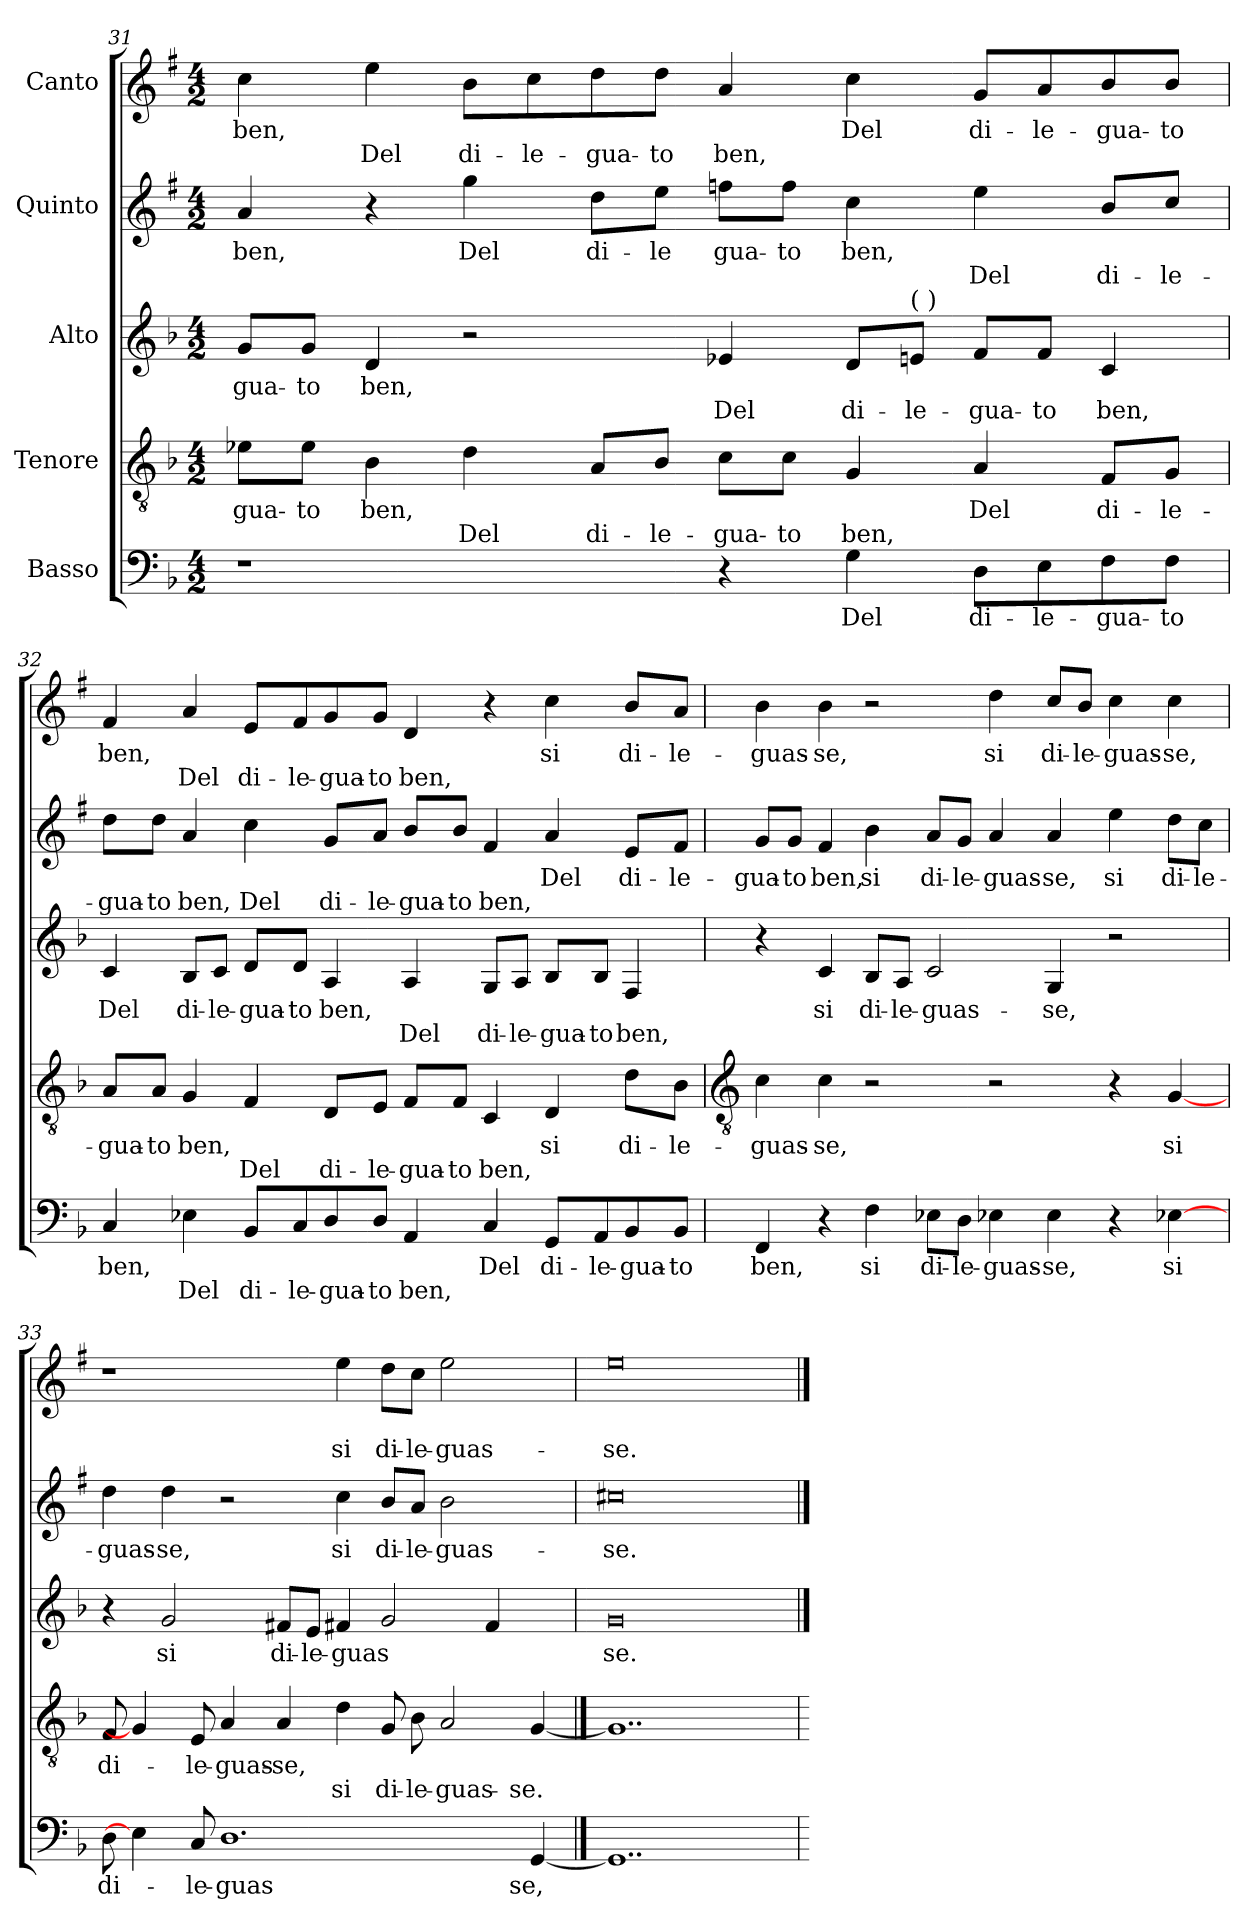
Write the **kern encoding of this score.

**kern	**text	**text	**kern	**text	**text	**kern	**text	**text	**kern	**text	**text	**kern	**text	**text
*part5	*part5	*part5	*part4	*part4	*part4	*part3	*part3	*part3	*part2	*part2	*part2	*part1	*part1	*part1
*staff5	*staff5	*staff5	*staff4	*staff4	*staff4	*staff3	*staff3	*staff3	*staff2	*staff2	*staff2	*staff1	*staff1	*staff1
*I"Basso	*	*	*I"Tenore	*	*	*I"Alto	*	*	*I"Quinto	*	*	*I"Canto	*	*
!!LO:LB:g=z
*clefF4	*	*	*clefGv2	*	*	*clefG2	*	*	*clefG2	*	*	*clefG2	*	*
*	*	*	*	*	*	*	*	*	*ITrd1c2	*	*	*ITrd1c2	*	*
*k[b-]	*	*	*k[b-]	*	*	*k[b-]	*	*	*k[b-]	*	*	*k[b-]	*	*
*F:	*	*	*F:	*	*	*F:	*	*	*F:	*	*	*F:	*	*
*M4/2	*	*	*M4/2	*	*	*M4/2	*	*	*M4/2	*	*	*M4/2	*	*
=31	=31	=31	=31	=31	=31	=31	=31	=31	=31	=31	=31	=31	=31	=31
!	!	!	!	!LO:LY:b	!	!	!LO:LY:b	!	!	!LO:LY:b	!	!	!LO:LY:b	!
1r	.	.	8e-X\L	-gua-	.	8g/L	-gua-	.	4g	ben,	.	4b-	ben,	.
!	!	!	!	!LO:LY:b	!	!	!LO:LY:b	!	!	!	!	!	!	!
.	.	.	8e-\J	-to	.	8g/J	-to	.	.	.	.	.	.	.
!	!	!	!	!LO:LY:b	!	!	!LO:LY:b	!	!	!	!	!	!	!LO:LY:b
.	.	.	4B-	ben,	.	4d	ben,	.	4r	.	.	4dd	.	Del
!	!	!	!	!	!LO:LY:b	!	!	!	!	!LO:LY:b	!	!	!	!LO:LY:b
.	.	.	4d	.	Del	2r	.	.	4ff	Del	.	8a\L	.	di-
!	!	!	!	!	!	!	!	!	!	!	!	!	!	!LO:LY:b
.	.	.	.	.	.	.	.	.	.	.	.	8b-\	.	-le-
!	!	!	!	!	!LO:LY:b	!	!	!	!	!LO:LY:b	!	!	!	!LO:LY:b
.	.	.	8A/L	.	di-	.	.	.	8cc\L	di-	.	8cc\	.	-gua-
!	!	!	!	!	!LO:LY:b	!	!	!	!	!LO:LY:b	!	!	!	!LO:LY:b
.	.	.	8B-/J	.	-le-	.	.	.	8dd\J	-le	.	8cc\J	.	-to
!	!	!	!	!	!LO:LY:b	!	!	!LO:LY:b	!	!LO:LY:b	!	!	!	!LO:LY:b
4r	.	.	8c\L	.	-gua-	4e-X	.	Del	8ee-X\L	gua-	.	4g	.	ben,
!	!	!	!	!	!LO:LY:b	!	!	!	!	!LO:LY:b	!	!	!	!
.	.	.	8c\J	.	-to	.	.	.	8ee-\J	-to	.	.	.	.
!	!LO:LY:b	!	!	!	!LO:LY:b	!	!	!LO:LY:b	!	!LO:LY:b	!	!	!LO:LY:b	!
4G	Del	.	4G	.	ben,	8d/L	.	di-	4b-	ben,	.	4b-	Del	.
!	!	!	!	!	!	!LO:TX:a:t=(  )	!	!	!	!	!	!	!	!
!	!	!	!	!	!	!	!	!LO:LY:b	!	!	!	!	!	!
.	.	.	.	.	.	8e/J	.	-le-	.	.	.	.	.	.
!	!LO:LY:b	!	!	!LO:LY:b	!	!	!	!LO:LY:b	!	!	!LO:LY:b	!	!LO:LY:b	!
8D\L	di-	.	4A	Del	.	8f/L	.	-gua-	4dd	.	Del	8f/L	di-	.
!	!LO:LY:b	!	!	!	!	!	!	!LO:LY:b	!	!	!	!	!LO:LY:b	!
8E\	-le-	.	.	.	.	8f/J	.	-to	.	.	.	8g/	-le-	.
!	!LO:LY:b	!	!	!LO:LY:b	!	!	!	!LO:LY:b	!	!	!LO:LY:b	!	!LO:LY:b	!
8F\	-gua-	.	8F/L	di-	.	4c	.	ben,	8a/L	.	di-	8a/	-gua-	.
!	!LO:LY:b	!	!	!LO:LY:b	!	!	!	!	!	!	!LO:LY:b	!	!LO:LY:b	!
8F\J	-to	.	8G/J	-le-	.	.	.	.	8b-/J	.	-le-	8a/J	-to	.
=32	=32	=32	=32	=32	=32	=32	=32	=32	=32	=32	=32	=32	=32	=32
!	!LO:LY:b	!	!	!LO:LY:b	!	!	!LO:LY:b	!	!	!	!LO:LY:b	!	!LO:LY:b	!
4C	ben,	.	8A/L	-gua-	.	4c	Del	.	8cc\L	.	-gua-	4e	ben,	.
!	!	!	!	!LO:LY:b	!	!	!	!	!	!	!LO:LY:b	!	!	!
.	.	.	8A/J	-to	.	.	.	.	8cc\J	.	-to	.	.	.
!	!	!LO:LY:b	!	!LO:LY:b	!	!	!LO:LY:b	!	!	!	!LO:LY:b	!	!	!LO:LY:b
4E-X	.	Del	4G	ben,	.	8B-/L	di-	.	4g	.	ben,	4g	.	Del
!	!	!	!	!	!	!	!LO:LY:b	!	!	!	!	!	!	!
.	.	.	.	.	.	8c/J	-le-	.	.	.	.	.	.	.
!	!	!LO:LY:b	!	!	!LO:LY:b	!	!LO:LY:b	!	!	!	!LO:LY:b	!	!	!LO:LY:b
8BB-/L	.	di-	4F	.	Del	8d/L	-gua-	.	4b-	.	Del	8d/L	.	di-
!	!	!LO:LY:b	!	!	!	!	!LO:LY:b	!	!	!	!	!	!	!LO:LY:b
8C/	.	-le-	.	.	.	8d/J	-to	.	.	.	.	8e/	.	-le-
!	!	!LO:LY:b	!	!	!LO:LY:b	!	!LO:LY:b	!	!	!	!LO:LY:b	!	!	!LO:LY:b
8D/	.	-gua-	8D/L	.	di-	4A	ben,	.	8f/L	.	di-	8f/	.	-gua-
!	!	!LO:LY:b	!	!	!LO:LY:b	!	!	!	!	!	!LO:LY:b	!	!	!LO:LY:b
8D/J	.	-to	8E/J	.	-le-	.	.	.	8g/J	.	-le-	8f/J	.	-to
!	!	!LO:LY:b	!	!	!LO:LY:b	!	!	!LO:LY:b	!	!	!LO:LY:b	!	!	!LO:LY:b
4AA	.	ben,	8F/L	.	-gua-	4A	.	Del	8a/L	.	-gua-	4c	.	ben,
!	!	!	!	!	!LO:LY:b	!	!	!	!	!	!LO:LY:b	!	!	!
.	.	.	8F/J	.	-to	.	.	.	8a/J	.	-to	.	.	.
!	!LO:LY:b	!	!	!	!LO:LY:b	!	!	!LO:LY:b	!	!	!LO:LY:b	!	!	!
4C	Del	.	4C	.	ben,	8G/L	.	di-	4e	.	ben,	4r	.	.
!	!	!	!	!	!	!	!	!LO:LY:b	!	!	!	!	!	!
.	.	.	.	.	.	8A/J	.	-le-	.	.	.	.	.	.
!	!LO:LY:b	!	!	!LO:LY:b	!	!	!	!LO:LY:b	!	!LO:LY:b	!	!	!LO:LY:b	!
8GG/L	di-	.	4D	si	.	8B-/L	.	-gua-	4g	Del	.	4b-	si	.
!	!LO:LY:b	!	!	!	!	!	!	!LO:LY:b	!	!	!	!	!	!
8AA/	-le-	.	.	.	.	8B-/J	.	-to	.	.	.	.	.	.
!	!LO:LY:b	!	!	!LO:LY:b	!	!	!	!LO:LY:b	!	!LO:LY:b	!	!	!LO:LY:b	!
8BB-/	-gua-	.	8d\L	di-	.	4F	.	ben,	8d/L	di-	.	8a/L	di-	.
!	!LO:LY:b	!	!	!LO:LY:b	!	!	!	!	!	!LO:LY:b	!	!	!LO:LY:b	!
8BB-/J	-to	.	8B-\J	-le-	.	.	.	.	8e/J	-le-	.	8g/J	-le-	.
!!LO:LB:g=z
=33	=33	=33	=33	=33	=33	=33	=33	=33	=33	=33	=33	=33	=33	=33
*	*	*	*clefGv2	*	*	*	*	*	*	*	*	*	*	*
!	!LO:LY:b	!	!	!LO:LY:b	!	!	!	!	!	!LO:LY:b	!	!	!LO:LY:b	!
4FF	ben,	.	4c	-guas-	.	4r	.	.	8f/L	-gua-	.	4a	-guas-	.
!	!	!	!	!	!	!	!	!	!	!LO:LY:b	!	!	!	!
.	.	.	.	.	.	.	.	.	8f/J	-to	.	.	.	.
!	!	!	!	!LO:LY:b	!	!	!LO:LY:b	!	!	!LO:LY:b	!	!	!LO:LY:b	!
4r	.	.	4c	-se,	.	4c	si	.	4e	ben,	.	4a	-se,	.
!	!LO:LY:b	!	!	!	!	!	!LO:LY:b	!	!	!LO:LY:b	!	!	!	!
4F	si	.	2r	.	.	8B-/L	di-	.	4a	si	.	2r	.	.
!	!	!	!	!	!	!	!LO:LY:b	!	!	!	!	!	!	!
.	.	.	.	.	.	8A/J	-le-	.	.	.	.	.	.	.
!	!LO:LY:b	!	!	!	!	!	!LO:LY:b	!	!	!LO:LY:b	!	!	!	!
8E-X\L	di-	.	.	.	.	2c	-guas-	.	8g/L	di-	.	.	.	.
!	!LO:LY:b	!	!	!	!	!	!	!	!	!LO:LY:b	!	!	!	!
8D\J	-le-	.	.	.	.	.	.	.	8f/J	-le-	.	.	.	.
!	!LO:LY:b	!	!	!	!	!	!	!	!	!LO:LY:b	!	!	!LO:LY:b	!
4E-X	-guas-	.	2r	.	.	.	.	.	4g	-guas-	.	4cc	si	.
!	!LO:LY:b	!	!	!	!	!	!LO:LY:b	!	!	!LO:LY:b	!	!	!LO:LY:b	!
4E-	-se,	.	.	.	.	4G	-se,	.	4g	-se,	.	8b-/L	di-	.
!	!	!	!	!	!	!	!	!	!	!	!	!	!LO:LY:b	!
.	.	.	.	.	.	.	.	.	.	.	.	8a/J	-le-	.
!	!	!	!	!	!	!	!	!	!	!LO:LY:b	!	!	!LO:LY:b	!
4r	.	.	4r	.	.	2r	.	.	4dd	si	.	4b-	-guas-	.
!	!LO:LY:b	!	!	!LO:LY:b	!	!	!	!	!	!LO:LY:b	!	!	!LO:LY:b	!
[4E-X	si	.	[4G	si	.	.	.	.	8cc\L	di-	.	4b-	-se,	.
!	!	!	!	!	!	!	!	!	!	!LO:LY:b	!	!	!	!
.	.	.	.	.	.	.	.	.	8b-\J	-le-	.	.	.	.
=33A	=33A	=33A	=33A	=33A	=33A	=33A	=33A	=33A	=33A	=33A	=33A	=33A	=33A	=33A
!	!LO:LY:b	!	!	!LO:LY:b	!	!	!	!	!	!LO:LY:b	!	!	!	!
8D	di-	.	8F	di-	.	4r	.	.	4cc	-guas-	.	1r	.	.
4E-]	.	.	4G]	.	.	.	.	.	.	.	.	.	.	.
!	!	!	!	!	!	!	!LO:LY:b	!	!	!LO:LY:b	!	!	!	!
.	.	.	.	.	.	2g	si	.	4cc	-se,	.	.	.	.
!	!LO:LY:b	!	!	!LO:LY:b	!	!	!	!	!	!	!	!	!	!
8C	-le-	.	8E	-le-	.	.	.	.	.	.	.	.	.	.
!	!LO:LY:b	!	!	!LO:LY:b	!	!	!	!	!	!	!	!	!	!
1.D	-guas	.	4A	-guas-	.	.	.	.	2r	.	.	.	.	.
!	!	!	!	!LO:LY:b	!	!	!LO:LY:b	!	!	!	!	!	!	!
.	.	.	4A	-se,	.	8f#X/L	di-	.	.	.	.	.	.	.
!	!	!	!	!	!	!	!LO:LY:b	!	!	!	!	!	!	!
.	.	.	.	.	.	8e/J	-le-	.	.	.	.	.	.	.
!	!	!	!	!	!LO:LY:b	!	!LO:LY:b	!	!	!LO:LY:b	!	!	!	!LO:LY:b
.	.	.	4d	.	si	4f#X	-guas	.	4b-	si	.	4dd	.	si
!	!	!	!	!	!LO:LY:b	!	!	!	!	!LO:LY:b	!	!	!	!LO:LY:b
.	.	.	8G	.	di-	2g	.	.	8a/L	di-	.	8cc\L	.	di-
!	!	!	!	!	!LO:LY:b	!	!	!	!	!LO:LY:b	!	!	!	!LO:LY:b
.	.	.	8B-	.	-le-	.	.	.	8g/J	-le-	.	8b-\J	.	-le-
!	!	!	!	!	!LO:LY:b	!	!	!	!	!LO:LY:b	!	!	!	!LO:LY:b
.	.	.	2A	.	-guas-	.	.	.	2a	-guas-	.	2dd	.	-guas-
.	.	.	.	.	.	4f#	.	.	.	.	.	.	.	.
!	!LO:LY:b	!	!	!	!LO:LY:b	!	!	!	!	!	!	!	!	!
[4GG	se,	.	[4G	.	-se.	4ryy	.	.	4ryy	.	.	4ryy	.	.
==34A	=34A	=34A	==34A	=34A	=34A	=34A	=34A	=34A	=34A	=34A	=34A	=34A	=34A	=34A
!	!	!	!	!	!	!	!LO:LY:b	!	!	!LO:LY:b	!	!	!	!LO:LY:b
1..GG]	.	.	1..G]	.	.	0g	se.	.	0bn	-se.	.	0dd	.	-se.
4ryy	.	.	4ryy	.	.	.	.	.	.	.	.	.	.	.
=	==	==	=	==	==	==	==	==	==	==	==	==	==	==
*-	*-	*-	*-	*-	*-	*-	*-	*-	*-	*-	*-	*-	*-	*-
